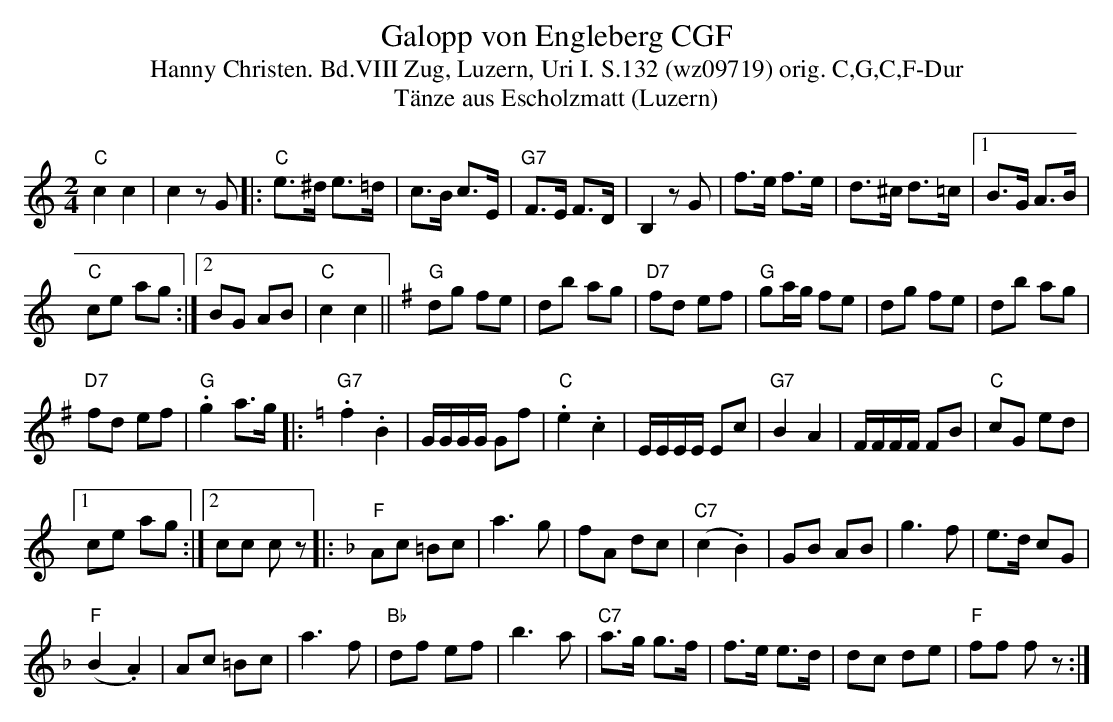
X:1
T:Galopp von Engleberg CGF
T:Hanny Christen. Bd.VIII Zug, Luzern, Uri I. S.132 (wz09719) orig. C,G,C,F-Dur
T: T\"anze aus Escholzmatt (Luzern)
M:2/4
L:1/8
K:C
"C"c2c2 | c2zG |: "C"e>^d e>=d | c>B c>E | "G7"F>E F>D | B,2 zG | f>e f>e | d>^c d>=c |1 B>G A>B |
"C"ce ag :|2 BG AB | "C"c2c2 || [K:G] "G"dg fe | db ag | "D7"fd ef | "G"ga/g/ fe | dg fe |  db ag |
"D7"fd ef | "G".g2 a>g |: [K:C] "G7".f2.B2 | G/G/G/G/ Gf | "C".e2.c2 | E/E/E/E/ Ec | "G7"B2A2 | F/F/F/F/ FB | "C"cG ed |1
ce ag :|2 cc cz |: [K:F] "F"Ac =Bc | a3g | fA dc | "C7"(c2.B2) | GB AB | g3f | e>d cG |
"F"(B2.A2) | Ac =Bc | a3f | "Bb"df ef | b3a | "C7"a>g g>f | f>e e>d | dc de | "F"ff fz :|
